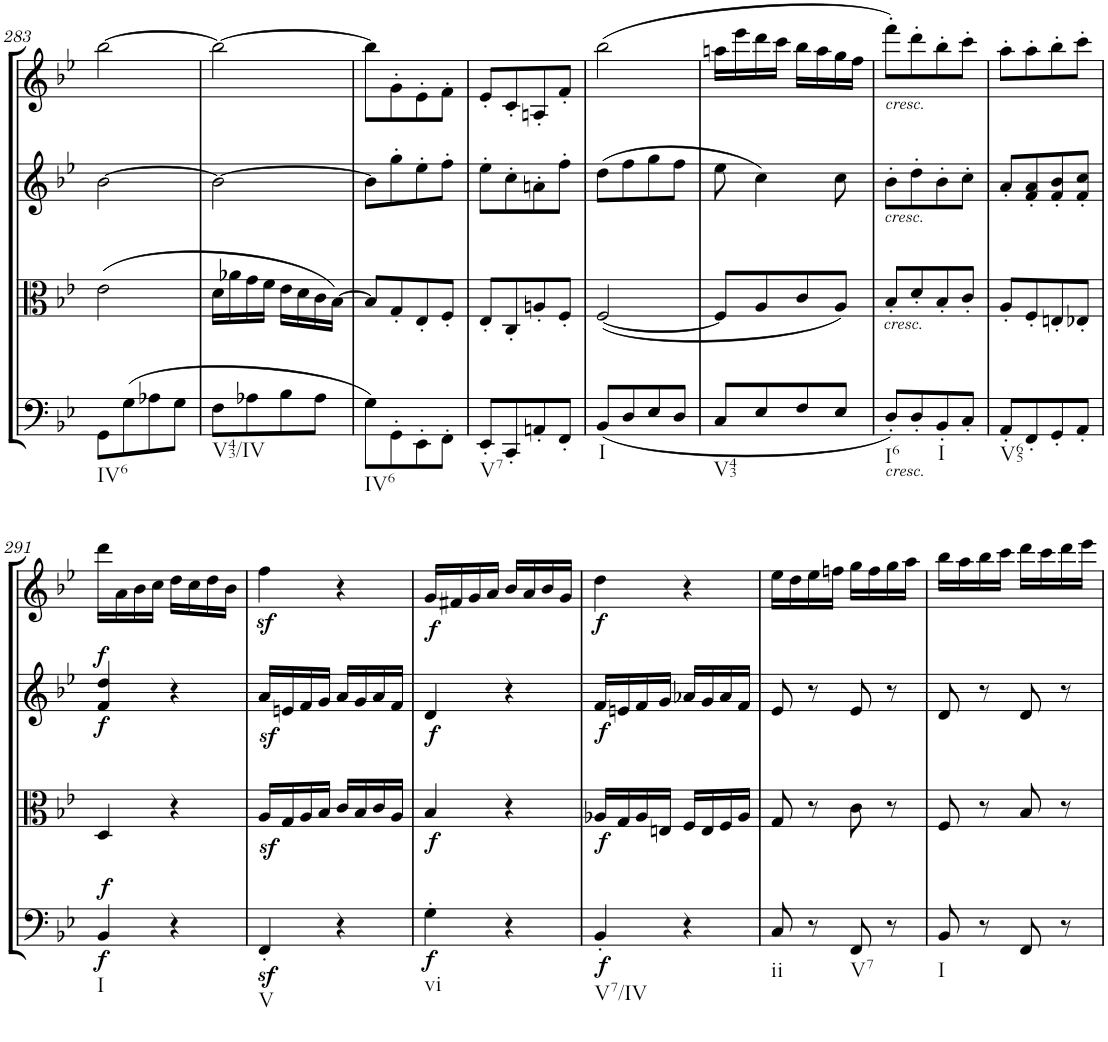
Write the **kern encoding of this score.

**kern	**dynam	**kern	**dynam	**kern	**dynam	**kern	**dynam
*part4	*part4	*part3	*part3	*part2	*part2	*part1	*part1
*staff4	*staff4	*staff3	*staff3	*staff2	*staff2	*staff1	*staff1
*I"Cello	*	*I"Viola	*	*I"2nd Violin	*	*I"1st Violin	*
*	*	*I'Vla	*	*I'Vln	*	*I'Vln	*
!!LO:PB:g=z
*clefF4	*	*clefC3	*	*clefG2	*	*clefG2	*
*k[b-e-]	*	*k[b-e-]	*	*k[b-e-]	*	*k[b-e-]	*
*B-:	*	*B-:	*	*B-:	*	*B-:	*
*M2/4	*	*M2/4	*	*M2/4	*	*M2/4	*
=283	=283	=283	=283	=283	=283	=283	=283
!LO:TX:b:t=IV6	!	!	!	!	!	!	!
8GG\L	.	(2e-\	.	[2b-\	.	[2bb-\	.
(8G\	.	.	.	.	.	.	.
8A-X\	.	.	.	.	.	.	.
8G\J	.	.	.	.	.	.	.
=284	=284	=284	=284	=284	=284	=284	=284
!LO:TX:b:t=V43/IV	!	!	!	!	!	!	!
8F\L	.	16d\LL	.	2b-\_	.	2bb-\_	.
.	.	16a-X\	.	.	.	.	.
8A-X\	.	16g\	.	.	.	.	.
.	.	16f\JJ	.	.	.	.	.
8B-\	.	16e-\LL	.	.	.	.	.
.	.	16d\	.	.	.	.	.
8A-\J	.	16c\	.	.	.	.	.
.	.	[16B-\JJ)	.	.	.	.	.
=285	=285	=285	=285	=285	=285	=285	=285
!LO:TX:b:t=IV6	!	!	!	!	!	!	!
8G\L)	.	8B-/L]	.	8b-\L]	.	8bb-\L]	.
8GG'\	.	8G'/	.	8gg'\	.	8g'\	.
8EE-'\	.	8E-'/	.	8ee-'\	.	8e-'\	.
8FF'\J	.	8F'/J	.	8ff'\J	.	8f'\J	.
=286	=286	=286	=286	=286	=286	=286	=286
!LO:TX:b:t=V7	!	!	!	!	!	!	!
8EE-'/L	.	8E-'/L	.	8ee-'\L	.	8e-'/L	.
8CC'/	.	8C'/	.	8cc'\	.	8c'/	.
8AAn'/	.	8An'/	.	8an'\	.	8An'/	.
8FF'/J	.	8F'/J	.	8ff'\J	.	8f'/J	.
=287	=287	=287	=287	=287	=287	=287	=287
!LO:TX:b:t=I	!	!	!	!	!	!	!
(8BB-/L	.	(<[2F/	.	(8dd\L	.	(2bb-\	.
8D/	.	.	.	8ff\	.	.	.
8E-/	.	.	.	8gg\	.	.	.
8D/J	.	.	.	8ff\J	.	.	.
=288	=288	=288	=288	=288	=288	=288	=288
!LO:TX:b:t=V43	!	!	!	!	!	!	!
8C/L	.	8F/L]	.	8ee-\	.	16aan\LL	.
.	.	.	.	.	.	16eee-\	.
8E-/	.	8A/	.	4cc\)	.	16ddd\	.
.	.	.	.	.	.	16ccc\JJ	.
8F/	.	8c/	.	.	.	16bb-\LL	.
.	.	.	.	.	.	16aa\	.
8E-/J	.	8A/J)	.	8cc\	.	16gg\	.
.	.	.	.	.	.	16ff\JJ	.
=289	=289	=289	=289	=289	=289	=289	=289
!	!	!	!	!	!	!LO:TX:b:i:t=cresc.	!
!	!	!	!	!LO:TX:b:i:t=cresc.	!	!	!
!	!	!LO:TX:b:i:t=cresc.	!	!	!	!	!
!LO:TX:b:i:t=cresc.	!	!	!	!	!	!	!
!LO:TX:b:t=I6	!	!	!	!	!	!	!
8D'/L)	.	8B-'/L	.	8b-'\L	.	8fff'\L)	.
8D'/	.	8d'/	.	8dd'\	.	8ddd'\	.
!LO:TX:b:t=I	!	!	!	!	!	!	!
8BB-'/	.	8B-'/	.	8b-'\	.	8bb-'\	.
8C'/J	.	8c'/J	.	8cc'\J	.	8ccc'\J	.
=290	=290	=290	=290	=290	=290	=290	=290
!LO:TX:b:t=V65	!	!	!	!	!	!	!
8AA'/L	.	8A'/L	.	8a'/L	.	8aa'\L	.
8FF'/	.	8F'/	.	8f/' 8a/'	.	8aa'\	.
8GG'/	.	8En'/	.	8f/' 8b-/'	.	8bb-'\	.
8AA'/J	.	8E-X'/J	.	8f/' 8cc/'J	.	8ccc'\J	.
!!LO:LB:g=z
=291	=291	=291	=291	=291	=291	=291	=291
!LO:TX:b:t=I	!	!	!	!	!	!	!
!	!LO:DY:b	!	!	!	!	!	!
!	!LO:DY:n=1:a	!	!	!	!LO:DY:b	!	!
!	!	!	!	!	!LO:DY:n=1:a	!	!
4BB-/	f f	4D/	.	4f/ 4dd/	f f	16ddd\LL	.
.	.	.	.	.	.	16a\	.
.	.	.	.	.	.	16b-\	.
.	.	.	.	.	.	16cc\JJ	.
4r	.	4r	.	4r	.	16dd\LL	.
.	.	.	.	.	.	16cc\	.
.	.	.	.	.	.	16dd\	.
.	.	.	.	.	.	16b-\JJ	.
=292	=292	=292	=292	=292	=292	=292	=292
!LO:TX:b:t=V	!	!	!	!	!	!	!
4FFz<'/	.	16Az</LL	.	16az</LL	.	4ffz<\	.
.	.	16G/	.	16en/	.	.	.
.	.	16A/	.	16f/	.	.	.
.	.	16B-/JJ	.	16g/JJ	.	.	.
4r	.	16c/LL	.	16a/LL	.	4r	.
.	.	16B-/	.	16g/	.	.	.
.	.	16c/	.	16a/	.	.	.
.	.	16A/JJ	.	16f/JJ	.	.	.
=293	=293	=293	=293	=293	=293	=293	=293
!LO:TX:b:t=vi	!	!	!	!	!	!	!
!	!LO:DY:b	!	!LO:DY:b	!	!LO:DY:b	!	!LO:DY:b
4G'\	f	4B-/	f	4d/	f	16g/LL	f
.	.	.	.	.	.	16f#X/	.
.	.	.	.	.	.	16g/	.
.	.	.	.	.	.	16a/JJ	.
4r	.	4r	.	4r	.	16b-/LL	.
.	.	.	.	.	.	16a/	.
.	.	.	.	.	.	16b-/	.
.	.	.	.	.	.	16g/JJ	.
=294	=294	=294	=294	=294	=294	=294	=294
!LO:TX:b:t=V7/IV	!	!	!	!	!	!	!
!	!LO:DY:b	!	!LO:DY:b	!	!LO:DY:b	!	!LO:DY:b
4BB-'/	f	16A-X/LL	f	16f/LL	f	4dd\	f
.	.	16G/	.	16en/	.	.	.
.	.	16A-/	.	16f/	.	.	.
.	.	16En/JJ	.	16g/JJ	.	.	.
4r	.	16F/LL	.	16a-X/LL	.	4r	.
.	.	16E/	.	16g/	.	.	.
.	.	16F/	.	16a-/	.	.	.
.	.	16A-/JJ	.	16f/JJ	.	.	.
=295	=295	=295	=295	=295	=295	=295	=295
!LO:TX:b:t=ii	!	!	!	!	!	!	!
8C/	.	8G/	.	8e-/	.	16ee-\LL	.
.	.	.	.	.	.	16dd\	.
8r	.	8r	.	8r	.	16ee-\	.
.	.	.	.	.	.	16ffn\JJ	.
!LO:TX:b:t=V7	!	!	!	!	!	!	!
8FF/	.	8c\	.	8e-/	.	16gg\LL	.
.	.	.	.	.	.	16ff\	.
8r	.	8r	.	8r	.	16gg\	.
.	.	.	.	.	.	16aa\JJ	.
=296	=296	=296	=296	=296	=296	=296	=296
!LO:TX:b:t=I	!	!	!	!	!	!	!
8BB-/	.	8F/	.	8d/	.	16bb-\LL	.
.	.	.	.	.	.	16aa\	.
8r	.	8r	.	8r	.	16bb-\	.
.	.	.	.	.	.	16ccc\JJ	.
8FF/	.	8B-/	.	8d/	.	16ddd\LL	.
.	.	.	.	.	.	16ccc\	.
8r	.	8r	.	8r	.	16ddd\	.
.	.	.	.	.	.	16eee-\JJ	.
=	=	=	=	=	=	=	=
*-	*-	*-	*-	*-	*-	*-	*-
